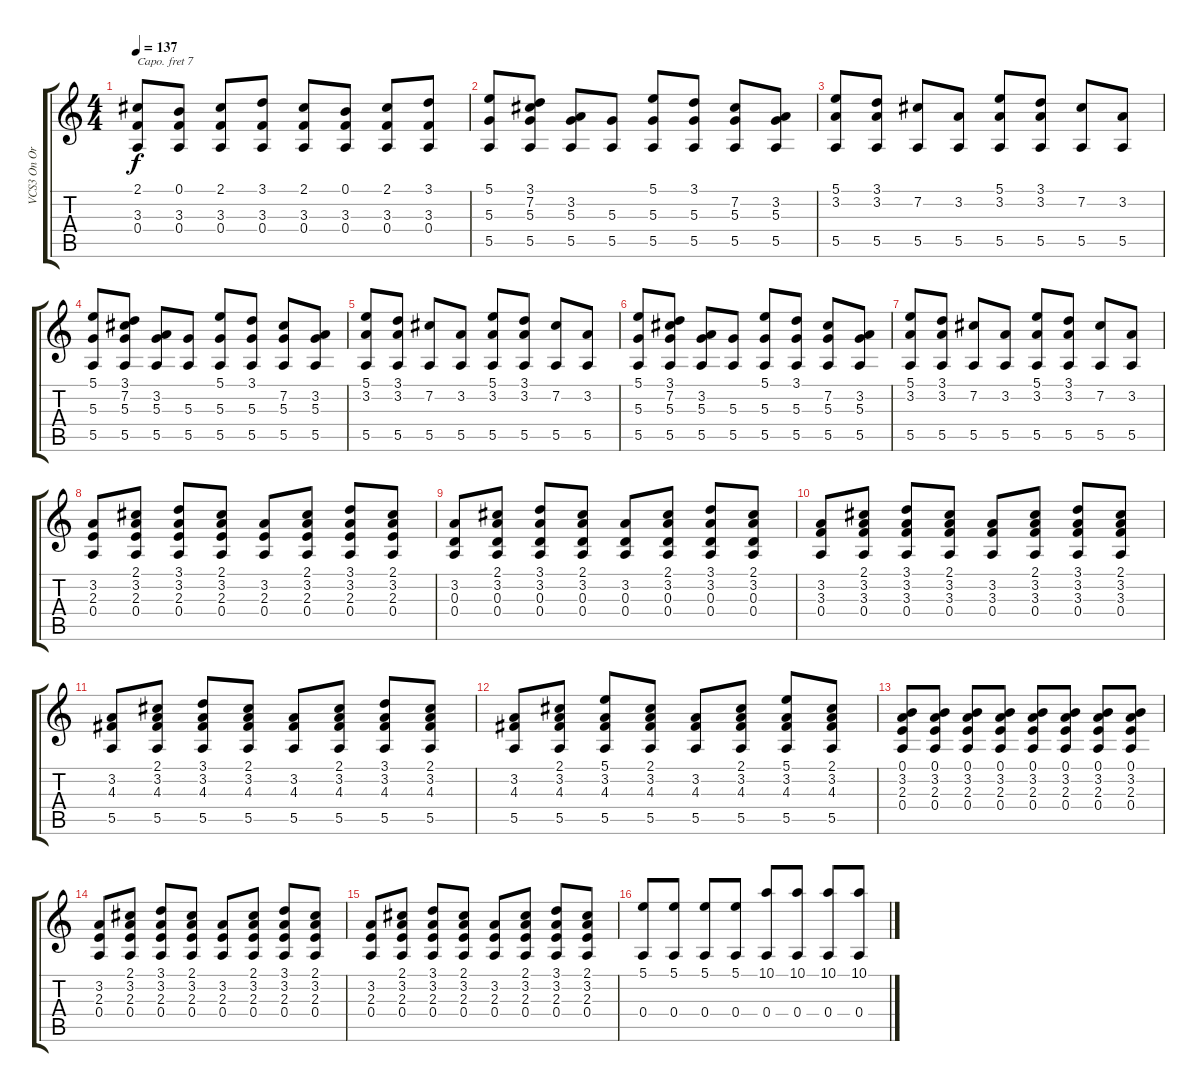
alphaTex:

\track ("VCS3 On Organ" "VCS3 On Or") {instrument churchorgan}
\staff {score tabs}
\capo 7
\tuning (E4 B3 G3 D3 A2 E2) {hide}
\ts (4 4)
\tempo 137
\clef g2
\ks c
(2.1 3.3 0.4).8{dy f} (0.1 3.3 0.4).8 (2.1 3.3 0.4).8 (3.1 3.3 0.4).8 (2.1 3.3 0.4).8 (0.1 3.3 0.4).8 (2.1 3.3 0.4).8 (3.1 3.3 0.4).8 |
(5.1 5.3 5.5).8 (3.1 7.2 5.3 5.5).8 (3.2 5.3 5.5).8 (5.3 5.5).8 (5.1 5.3 5.5).8 (3.1 5.3 5.5).8 (7.2 5.3 5.5).8 (3.2 5.3 5.5).8 |
(5.1 3.2 5.5).8 (3.1 3.2 5.5).8 (7.2 5.5).8 (3.2 5.5).8 (5.1 3.2 5.5).8 (3.1 3.2 5.5).8 (7.2 5.5).8 (3.2 5.5).8 |
(5.1 5.3 5.5).8 (3.1 7.2 5.3 5.5).8 (3.2 5.3 5.5).8 (5.3 5.5).8 (5.1 5.3 5.5).8 (3.1 5.3 5.5).8 (7.2 5.3 5.5).8 (3.2 5.3 5.5).8 |
(5.1 3.2 5.5).8 (3.1 3.2 5.5).8 (7.2 5.5).8 (3.2 5.5).8 (5.1 3.2 5.5).8 (3.1 3.2 5.5).8 (7.2 5.5).8 (3.2 5.5).8 |
(5.1 5.3 5.5).8 (3.1 7.2 5.3 5.5).8 (3.2 5.3 5.5).8 (5.3 5.5).8 (5.1 5.3 5.5).8 (3.1 5.3 5.5).8 (7.2 5.3 5.5).8 (3.2 5.3 5.5).8 |
(5.1 3.2 5.5).8 (3.1 3.2 5.5).8 (7.2 5.5).8 (3.2 5.5).8 (5.1 3.2 5.5).8 (3.1 3.2 5.5).8 (7.2 5.5).8 (3.2 5.5).8 |
(3.2 2.3 0.4).8 (2.1 3.2 2.3 0.4).8 (3.1 3.2 2.3 0.4).8 (2.1 3.2 2.3 0.4).8 (3.2 2.3 0.4).8 (2.1 3.2 2.3 0.4).8 (3.1 3.2 2.3 0.4).8 (2.1 3.2 2.3 0.4).8 |
(3.2 0.3 0.4).8 (2.1 3.2 0.3 0.4).8 (3.1 3.2 0.3 0.4).8 (2.1 3.2 0.3 0.4).8 (3.2 0.3 0.4).8 (2.1 3.2 0.3 0.4).8 (3.1 3.2 0.3 0.4).8 (2.1 3.2 0.3 0.4).8 |
(3.2 3.3 0.4).8 (2.1 3.2 3.3 0.4).8 (3.1 3.2 3.3 0.4).8 (2.1 3.2 3.3 0.4).8 (3.2 3.3 0.4).8 (2.1 3.2 3.3 0.4).8 (3.1 3.2 3.3 0.4).8 (2.1 3.2 3.3 0.4).8 |
(3.2 4.3 5.5).8 (2.1 3.2 4.3 5.5).8 (3.1 3.2 4.3 5.5).8 (2.1 3.2 4.3 5.5).8 (3.2 4.3 5.5).8 (2.1 3.2 4.3 5.5).8 (3.1 3.2 4.3 5.5).8 (2.1 3.2 4.3 5.5).8 |
(3.2 4.3 5.5).8 (2.1 3.2 4.3 5.5).8 (5.1 3.2 4.3 5.5).8 (2.1 3.2 4.3 5.5).8 (3.2 4.3 5.5).8 (2.1 3.2 4.3 5.5).8 (5.1 3.2 4.3 5.5).8 (2.1 3.2 4.3 5.5).8 |
(0.1 3.2 2.3 0.4).8 (0.1 3.2 2.3 0.4).8 (0.1 3.2 2.3 0.4).8 (0.1 3.2 2.3 0.4).8 (0.1 3.2 2.3 0.4).8 (0.1 3.2 2.3 0.4).8 (0.1 3.2 2.3 0.4).8 (0.1 3.2 2.3 0.4).8 |
(3.2 2.3 0.4).8 (2.1 3.2 2.3 0.4).8 (3.1 3.2 2.3 0.4).8 (2.1 3.2 2.3 0.4).8 (3.2 2.3 0.4).8 (2.1 3.2 2.3 0.4).8 (3.1 3.2 2.3 0.4).8 (2.1 3.2 2.3 0.4).8 |
(3.2 2.3 0.4).8 (2.1 3.2 2.3 0.4).8 (3.1 3.2 2.3 0.4).8 (2.1 3.2 2.3 0.4).8 (3.2 2.3 0.4).8 (2.1 3.2 2.3 0.4).8 (3.1 3.2 2.3 0.4).8 (2.1 3.2 2.3 0.4).8 |
(5.1 0.4).8 (5.1 0.4).8 (5.1 0.4).8 (5.1 0.4).8 (10.1 0.4).8 (10.1 0.4).8 (10.1 0.4).8 (10.1 0.4).8
